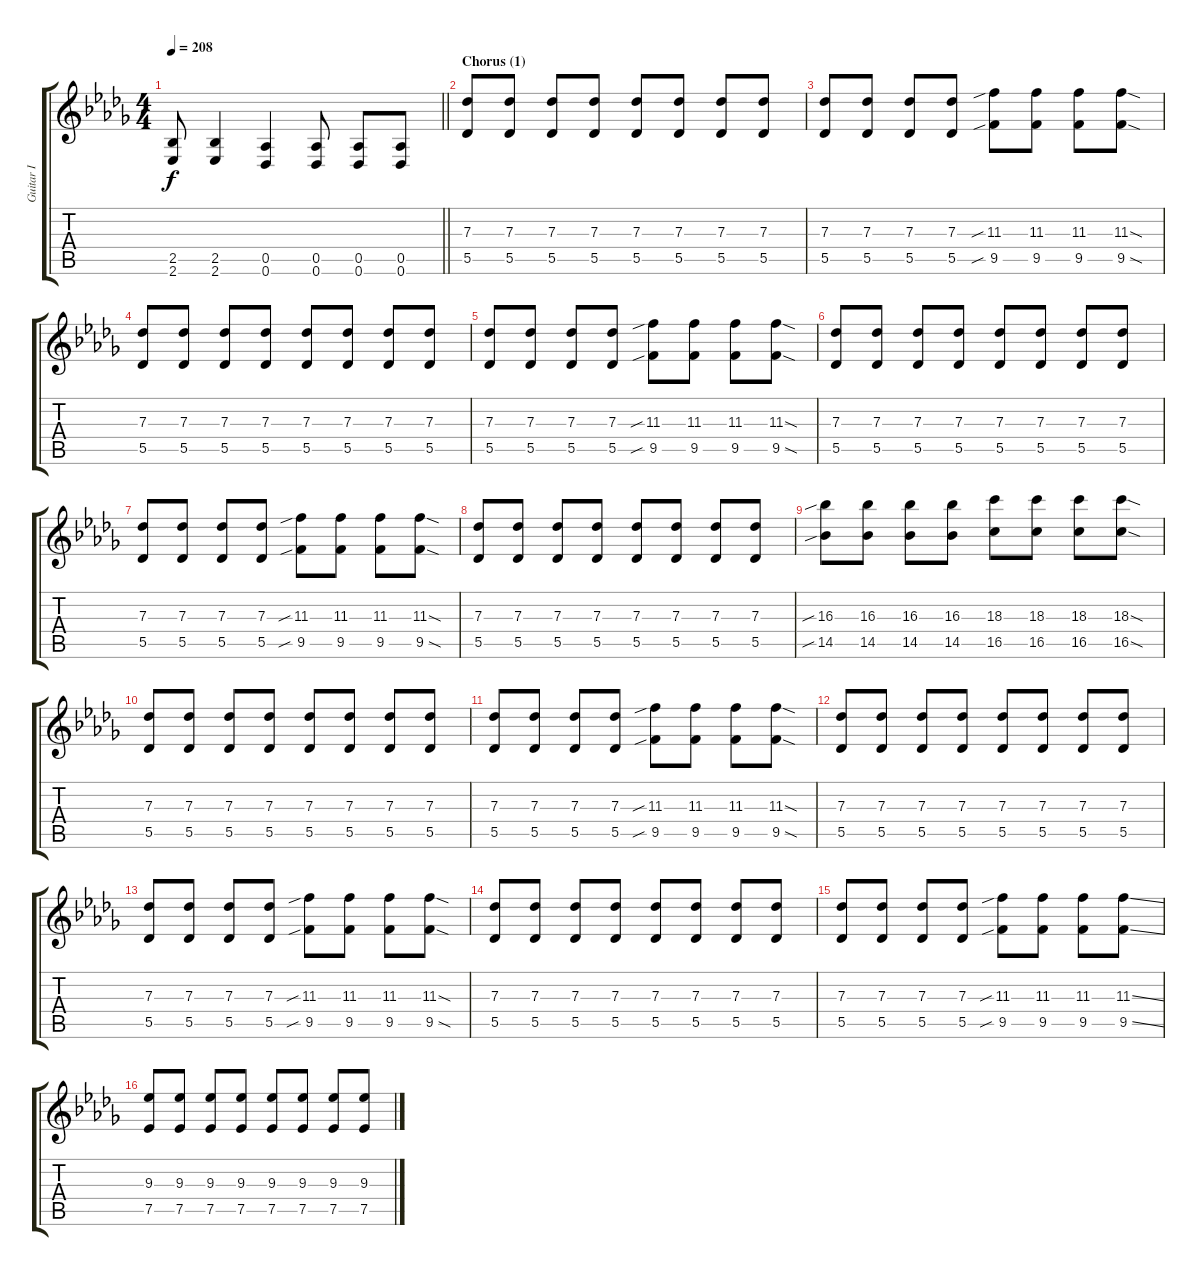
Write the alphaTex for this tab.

\track ("Guitar I" "Guitar I") {instrument distortionguitar}
\staff {score tabs}
\tuning (Eb4 Bb3 Gb3 Db3 Ab2 Db2) {hide}
\ts (4 4)
\tempo 208
\clef g2
\barLineRight lightlight
\ks db
(2.5{t} 2.6{t}).8{dy f} (2.5 2.6).4 (0.5 0.6).4 (0.5 0.6).8 (0.5 0.6).8 (0.5 0.6).8 |
\section ("" "Chorus (1)")
(7.3 5.5).8 (7.3 5.5).8 (7.3 5.5).8 (7.3 5.5).8 (7.3 5.5).8 (7.3 5.5).8 (7.3 5.5).8 (7.3 5.5).8 |
(7.3 5.5).8 (7.3 5.5).8 (7.3 5.5).8 (7.3 5.5).8 (11.3{sib} 9.5{sib}).8 (11.3 9.5).8 (11.3 9.5).8 (11.3{sod} 9.5{sod}).8 |
(7.3 5.5).8 (7.3 5.5).8 (7.3 5.5).8 (7.3 5.5).8 (7.3 5.5).8 (7.3 5.5).8 (7.3 5.5).8 (7.3 5.5).8 |
(7.3 5.5).8 (7.3 5.5).8 (7.3 5.5).8 (7.3 5.5).8 (11.3{sib} 9.5{sib}).8 (11.3 9.5).8 (11.3 9.5).8 (11.3{sod} 9.5{sod}).8 |
(7.3 5.5).8 (7.3 5.5).8 (7.3 5.5).8 (7.3 5.5).8 (7.3 5.5).8 (7.3 5.5).8 (7.3 5.5).8 (7.3 5.5).8 |
(7.3 5.5).8 (7.3 5.5).8 (7.3 5.5).8 (7.3 5.5).8 (11.3{sib} 9.5{sib}).8 (11.3 9.5).8 (11.3 9.5).8 (11.3{sod} 9.5{sod}).8 |
(7.3 5.5).8 (7.3 5.5).8 (7.3 5.5).8 (7.3 5.5).8 (7.3 5.5).8 (7.3 5.5).8 (7.3 5.5).8 (7.3 5.5).8 |
(16.3{sib} 14.5{sib}).8 (16.3 14.5).8 (16.3 14.5).8 (16.3 14.5).8 (18.3 16.5).8 (18.3 16.5).8 (18.3 16.5).8 (18.3{sod} 16.5{sod}).8 |
(7.3 5.5).8 (7.3 5.5).8 (7.3 5.5).8 (7.3 5.5).8 (7.3 5.5).8 (7.3 5.5).8 (7.3 5.5).8 (7.3 5.5).8 |
(7.3 5.5).8 (7.3 5.5).8 (7.3 5.5).8 (7.3 5.5).8 (11.3{sib} 9.5{sib}).8 (11.3 9.5).8 (11.3 9.5).8 (11.3{sod} 9.5{sod}).8 |
(7.3 5.5).8 (7.3 5.5).8 (7.3 5.5).8 (7.3 5.5).8 (7.3 5.5).8 (7.3 5.5).8 (7.3 5.5).8 (7.3 5.5).8 |
(7.3 5.5).8 (7.3 5.5).8 (7.3 5.5).8 (7.3 5.5).8 (11.3{sib} 9.5{sib}).8 (11.3 9.5).8 (11.3 9.5).8 (11.3{sod} 9.5{sod}).8 |
(7.3 5.5).8 (7.3 5.5).8 (7.3 5.5).8 (7.3 5.5).8 (7.3 5.5).8 (7.3 5.5).8 (7.3 5.5).8 (7.3 5.5).8 |
(7.3 5.5).8 (7.3 5.5).8 (7.3 5.5).8 (7.3 5.5).8 (11.3{sib} 9.5{sib}).8 (11.3 9.5).8 (11.3 9.5).8 (11.3{ss} 9.5{ss}).8 |
(9.3 7.5).8 (9.3 7.5).8 (9.3 7.5).8 (9.3 7.5).8 (9.3 7.5).8 (9.3 7.5).8 (9.3 7.5).8 (9.3 7.5).8
